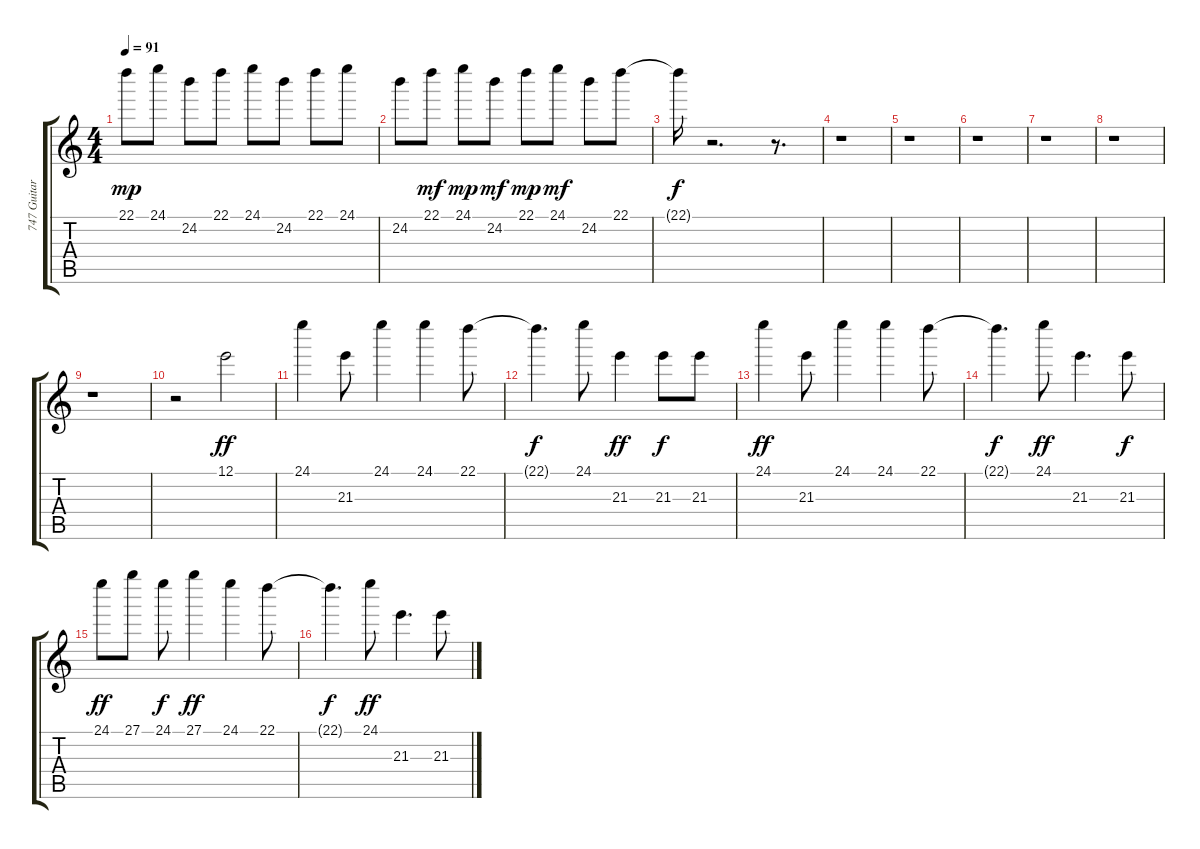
\track ("747 Guitar" "747 Guitar") {instrument distortionguitar}
\staff {score tabs}
\tuning (E4 B3 G3 D3 A2 E2) {hide}
\ts (4 4)
\tempo 91
\clef g2
\ks c
22.1.8{dy mp} 24.1.8 24.2.8 22.1.8 24.1.8 24.2.8 22.1.8 24.1.8 |
24.2.8 22.1.8{dy mf} 24.1.8{dy mp} 24.2.8{dy mf} 22.1.8{dy mp} 24.1.8{dy mf} 24.2.8 22.1.8 |
22.1{t}.16{dy f} r.2{d} r.8{d} |
r.1 |
r.1 |
r.1 |
r.1 |
r.1 |
r.1 |
r.2 12.1.2{dy ff} |
24.1.4 21.3.8 24.1.4 24.1.4 22.1.8 |
22.1{t}.4{d dy f} 24.1.8 21.3.4{dy ff} 21.3.8{dy f} 21.3.8 |
24.1.4{dy ff} 21.3.8 24.1.4 24.1.4 22.1.8 |
22.1{t}.4{d dy f} 24.1.8{dy ff} 21.3.4{d} 21.3.8{dy f} |
24.1.8{dy ff} 27.1.8 24.1.8{dy f} 27.1.4{dy ff} 24.1.4 22.1.8 |
22.1{t}.4{d dy f} 24.1.8{dy ff} 21.3.4{d} 21.3.8
